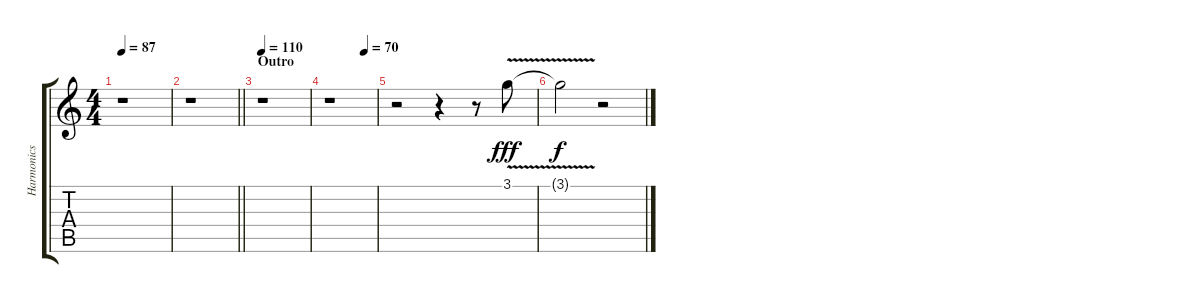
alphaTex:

\track ("Harmonics" "Harmonics") {instrument guitarharmonics}
\staff {score tabs}
\tuning (E4 B3 G3 D3 A2 E2) {hide}
\ts (4 4)
\tempo 87
\clef g2
\ks c
r.1{dy fff} |
\barLineRight lightlight
r.1 |
\section ("" "Outro")
\tempo 110
r.1 |
\tempo (70 0.75)
r.1 |
r.2 r.4 r.8 3.1{v}.8 |
3.1{t}.2{dy f} r.2
